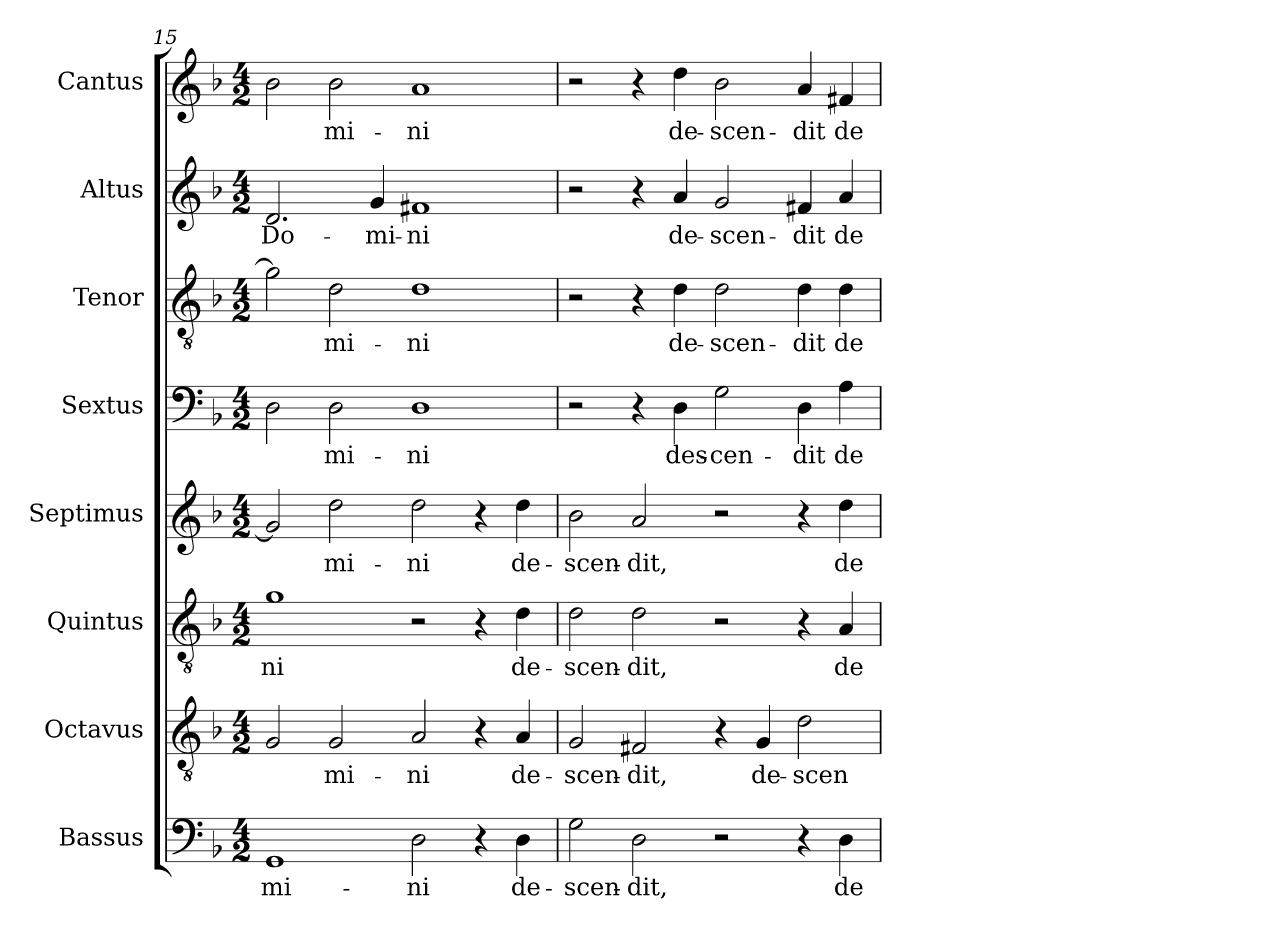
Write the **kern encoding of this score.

**kern	**text	**kern	**text	**kern	**text	**kern	**text	**kern	**text	**kern	**text	**kern	**text	**kern	**text
*part8	*part8	*part7	*part7	*part6	*part6	*part5	*part5	*part4	*part4	*part3	*part3	*part2	*part2	*part1	*part1
*staff8	*staff8	*staff7	*staff7	*staff6	*staff6	*staff5	*staff5	*staff4	*staff4	*staff3	*staff3	*staff2	*staff2	*staff1	*staff1
*I"Bassus	*	*I"Octavus	*	*I"Quintus	*	*I"Septimus	*	*I"Sextus	*	*I"Tenor	*	*I"Altus	*	*I"Cantus	*
*I'B.	*	*	*	*	*	*	*	*	*	*I'T.	*	*I'A.	*	*I'C.	*
*clefF4	*	*clefGv2	*	*clefGv2	*	*clefG2	*	*clefF4	*	*clefGv2	*	*clefG2	*	*clefG2	*
*	*	*ITrd7c12	*	*ITrd7c12	*	*	*	*	*	*ITrd7c12	*	*	*	*	*
*k[b-]	*	*k[b-]	*	*k[b-]	*	*k[b-]	*	*k[b-]	*	*k[b-]	*	*k[b-]	*	*k[b-]	*
*d:	*	*d:	*	*d:	*	*d:	*	*d:	*	*d:	*	*d:	*	*d:	*
*M4/2	*	*M4/2	*	*M4/2	*	*M4/2	*	*M4/2	*	*M4/2	*	*M4/2	*	*M4/2	*
=15	=15	=15	=15	=15	=15	=15	=15	=15	=15	=15	=15	=15	=15	=15	=15
!	!LO:LY:b:color=#000000	!	!	!	!	!	!	!	!	!	!	!	!	!	!
!	!	!	!	!	!LO:LY:b:color=#000000	!	!	!	!	!	!	!	!	!	!
!	!	!	!	!	!	!	!	!	!	!	!	!	!LO:LY:b:color=#000000	!	!
1GGi	-mi-	2GGi/	.	1Gi	-ni	2gi/]	.	2Di\	.	2Gi\]	.	2.di/	Do-	2b-i\	.
!	!	!	!LO:LY:b:color=#000000	!	!	!	!	!	!	!	!	!	!	!	!
!	!	!	!	!	!	!	!LO:LY:b:color=#000000	!	!	!	!	!	!	!	!
!	!	!	!	!	!	!	!	!	!LO:LY:b:color=#000000	!	!	!	!	!	!
!	!	!	!	!	!	!	!	!	!	!	!LO:LY:b:color=#000000	!	!	!	!
!	!	!	!	!	!	!	!	!	!	!	!	!	!	!	!LO:LY:b:color=#000000
.	.	2GGi/	-mi-	.	.	2ddi\	-mi-	2Di\	-mi-	2Di\	-mi-	.	.	2b-i\	-mi-
!	!	!	!	!	!	!	!	!	!	!	!	!	!LO:LY:b:color=#000000	!	!
.	.	.	.	.	.	.	.	.	.	.	.	4gi/	-mi-	.	.
!	!LO:LY:b:color=#000000	!	!	!	!	!	!	!	!	!	!	!	!	!	!
!	!	!	!LO:LY:b:color=#000000	!	!	!	!	!	!	!	!	!	!	!	!
!	!	!	!	!	!	!	!LO:LY:b:color=#000000	!	!	!	!	!	!	!	!
!	!	!	!	!	!	!	!	!	!LO:LY:b:color=#000000	!	!	!	!	!	!
!	!	!	!	!	!	!	!	!	!	!	!LO:LY:b:color=#000000	!	!	!	!
!	!	!	!	!	!	!	!	!	!	!	!	!	!LO:LY:b:color=#000000	!	!
!	!	!	!	!	!	!	!	!	!	!	!	!	!	!	!LO:LY:b:color=#000000
2Di\	-ni	2AAi/	-ni	2r	.	2ddi\	-ni	1Di	-ni	1Di	-ni	1f#Xi	-ni	1ai	-ni
4r	.	4r	.	4r	.	4r	.	.	.	.	.	.	.	.	.
!	!LO:LY:b:color=#000000	!	!	!	!	!	!	!	!	!	!	!	!	!	!
!	!	!	!LO:LY:b:color=#000000	!	!	!	!	!	!	!	!	!	!	!	!
!	!	!	!	!	!LO:LY:b:color=#000000	!	!	!	!	!	!	!	!	!	!
!	!	!	!	!	!	!	!LO:LY:b:color=#000000	!	!	!	!	!	!	!	!
4Di\	de-	4AAi/	de-	4Di\	de-	4ddi\	de-	.	.	.	.	.	.	.	.
!!LO:PB:g=z
=16	=16	=16	=16	=16	=16	=16	=16	=16	=16	=16	=16	=16	=16	=16	=16
!	!LO:LY:b:color=#000000	!	!	!	!	!	!	!	!	!	!	!	!	!	!
!	!	!	!LO:LY:b:color=#000000	!	!	!	!	!	!	!	!	!	!	!	!
!	!	!	!	!	!LO:LY:b:color=#000000	!	!	!	!	!	!	!	!	!	!
!	!	!	!	!	!	!	!LO:LY:b:color=#000000	!	!	!	!	!	!	!	!
2Gi\	-scen-	2GGi/	-scen-	2Di\	-scen-	2b-i\	-scen-	2r	.	2r	.	2r	.	2r	.
!	!LO:LY:b:color=#000000	!	!	!	!	!	!	!	!	!	!	!	!	!	!
!	!	!	!LO:LY:b:color=#000000	!	!	!	!	!	!	!	!	!	!	!	!
!	!	!	!	!	!LO:LY:b:color=#000000	!	!	!	!	!	!	!	!	!	!
!	!	!	!	!	!	!	!LO:LY:b:color=#000000	!	!	!	!	!	!	!	!
2Di\	-dit,	2FF#Xi/	-dit,	2Di\	-dit,	2ai/	-dit,	4r	.	4r	.	4r	.	4r	.
!	!	!	!	!	!	!	!	!	!LO:LY:b:color=#000000	!	!	!	!	!	!
!	!	!	!	!	!	!	!	!	!	!	!LO:LY:b:color=#000000	!	!	!	!
!	!	!	!	!	!	!	!	!	!	!	!	!	!LO:LY:b:color=#000000	!	!
!	!	!	!	!	!	!	!	!	!	!	!	!	!	!	!LO:LY:b:color=#000000
.	.	.	.	.	.	.	.	4Di\	des-	4Di\	de-	4ai/	de-	4ddi\	de-
!	!	!	!	!	!	!	!	!	!LO:LY:b:color=#000000	!	!	!	!	!	!
!	!	!	!	!	!	!	!	!	!	!	!LO:LY:b:color=#000000	!	!	!	!
!	!	!	!	!	!	!	!	!	!	!	!	!	!LO:LY:b:color=#000000	!	!
!	!	!	!	!	!	!	!	!	!	!	!	!	!	!	!LO:LY:b:color=#000000
2r	.	4r	.	2r	.	2r	.	2Gi\	-cen-	2Di\	-scen-	2gi/	-scen-	2b-i\	-scen-
!	!	!	!LO:LY:b:color=#000000	!	!	!	!	!	!	!	!	!	!	!	!
.	.	4GGi/	de-	.	.	.	.	.	.	.	.	.	.	.	.
!	!	!	!LO:LY:b:color=#000000	!	!	!	!	!	!	!	!	!	!	!	!
!	!	!	!	!	!	!	!	!	!LO:LY:b:color=#000000	!	!	!	!	!	!
!	!	!	!	!	!	!	!	!	!	!	!LO:LY:b:color=#000000	!	!	!	!
!	!	!	!	!	!	!	!	!	!	!	!	!	!LO:LY:b:color=#000000	!	!
!	!	!	!	!	!	!	!	!	!	!	!	!	!	!	!LO:LY:b:color=#000000
4r	.	2Di\	-scen-	4r	.	4r	.	4Di\	-dit	4Di\	-dit	4f#Xi/	-dit	4ai/	-dit
!	!LO:LY:b:color=#000000	!	!	!	!	!	!	!	!	!	!	!	!	!	!
!	!	!	!	!	!LO:LY:b:color=#000000	!	!	!	!	!	!	!	!	!	!
!	!	!	!	!	!	!	!LO:LY:b:color=#000000	!	!	!	!	!	!	!	!
!	!	!	!	!	!	!	!	!	!LO:LY:b:color=#000000	!	!	!	!	!	!
!	!	!	!	!	!	!	!	!	!	!	!LO:LY:b:color=#000000	!	!	!	!
!	!	!	!	!	!	!	!	!	!	!	!	!	!LO:LY:b:color=#000000	!	!
!	!	!	!	!	!	!	!	!	!	!	!	!	!	!	!LO:LY:b:color=#000000
4Di\	de-	.	.	4AAi/	de-	4ddi\	de-	4Ai\	de	4Di\	de	4ai/	de	4f#Xi/	de
=	=	=	=	=	=	=	=	=	=	=	=	=	=	=	=
*-	*-	*-	*-	*-	*-	*-	*-	*-	*-	*-	*-	*-	*-	*-	*-
